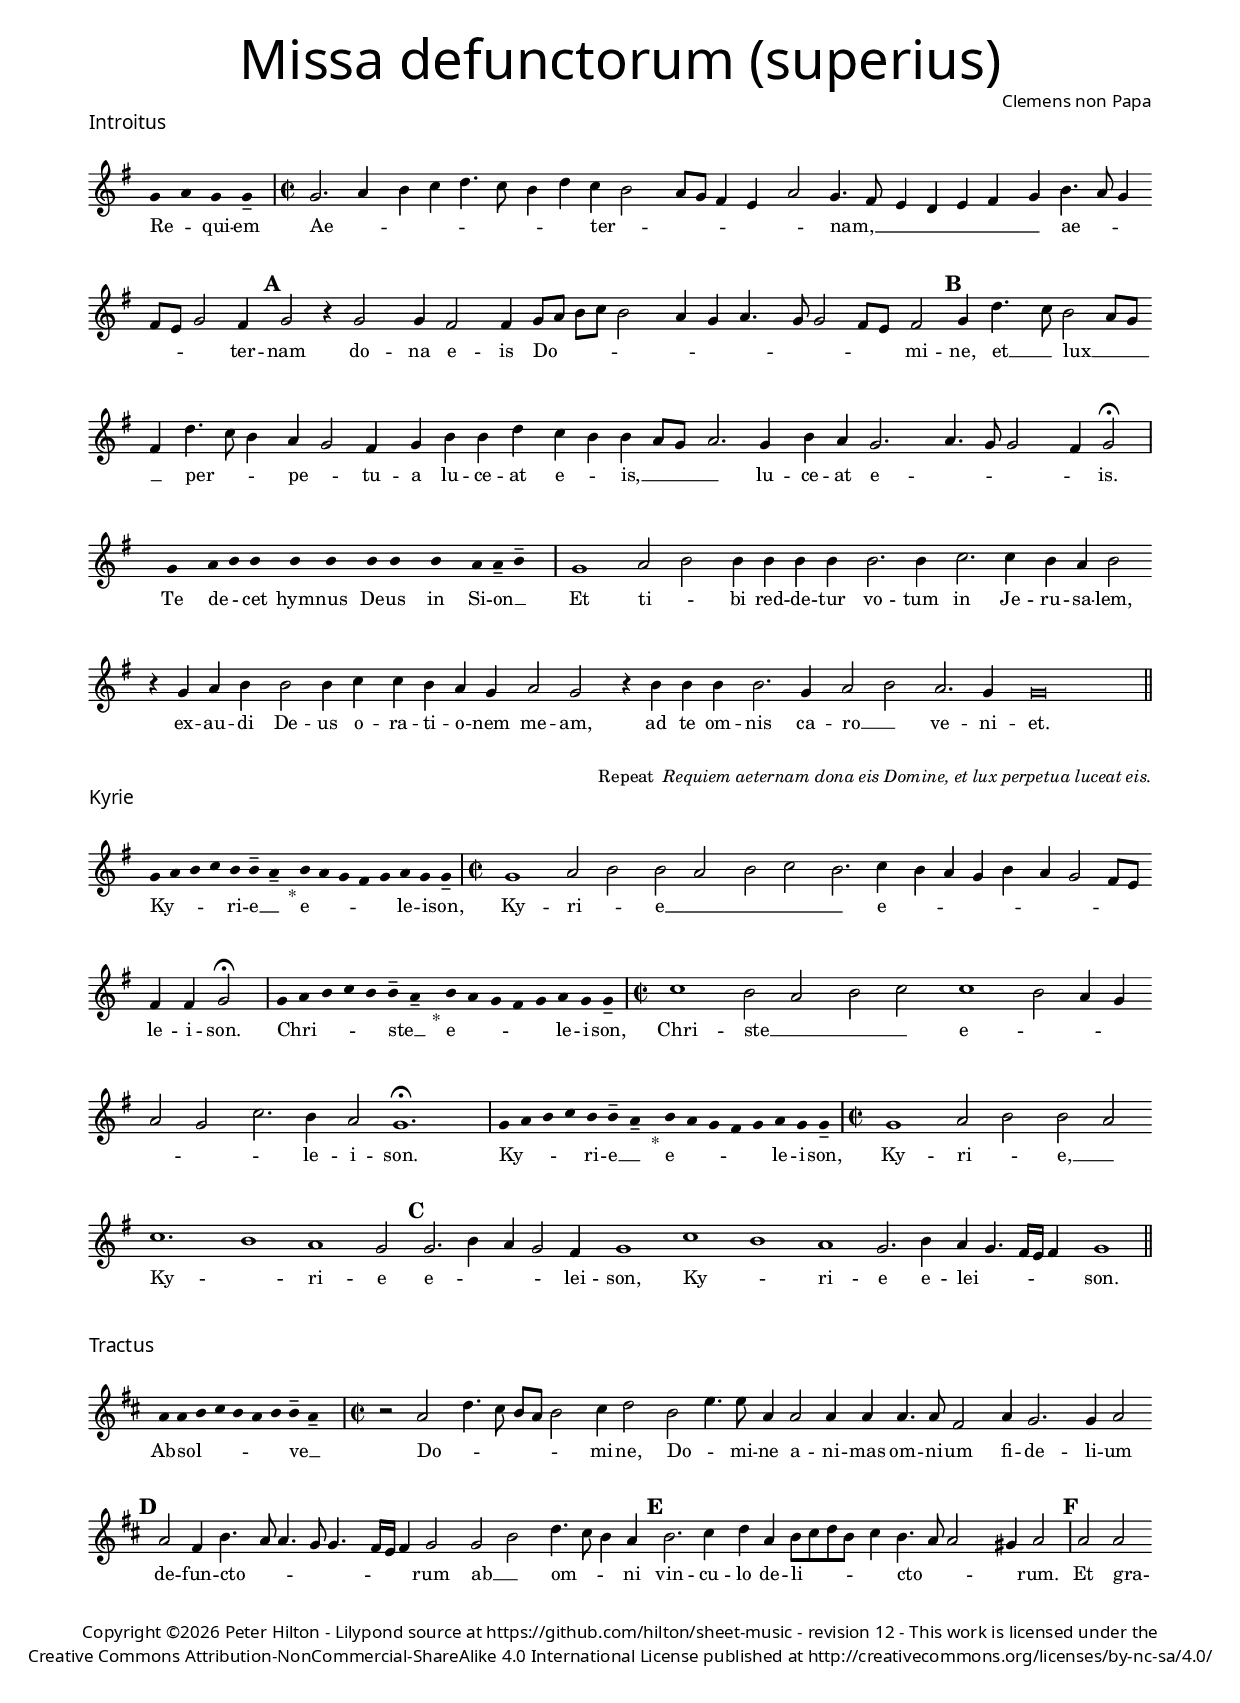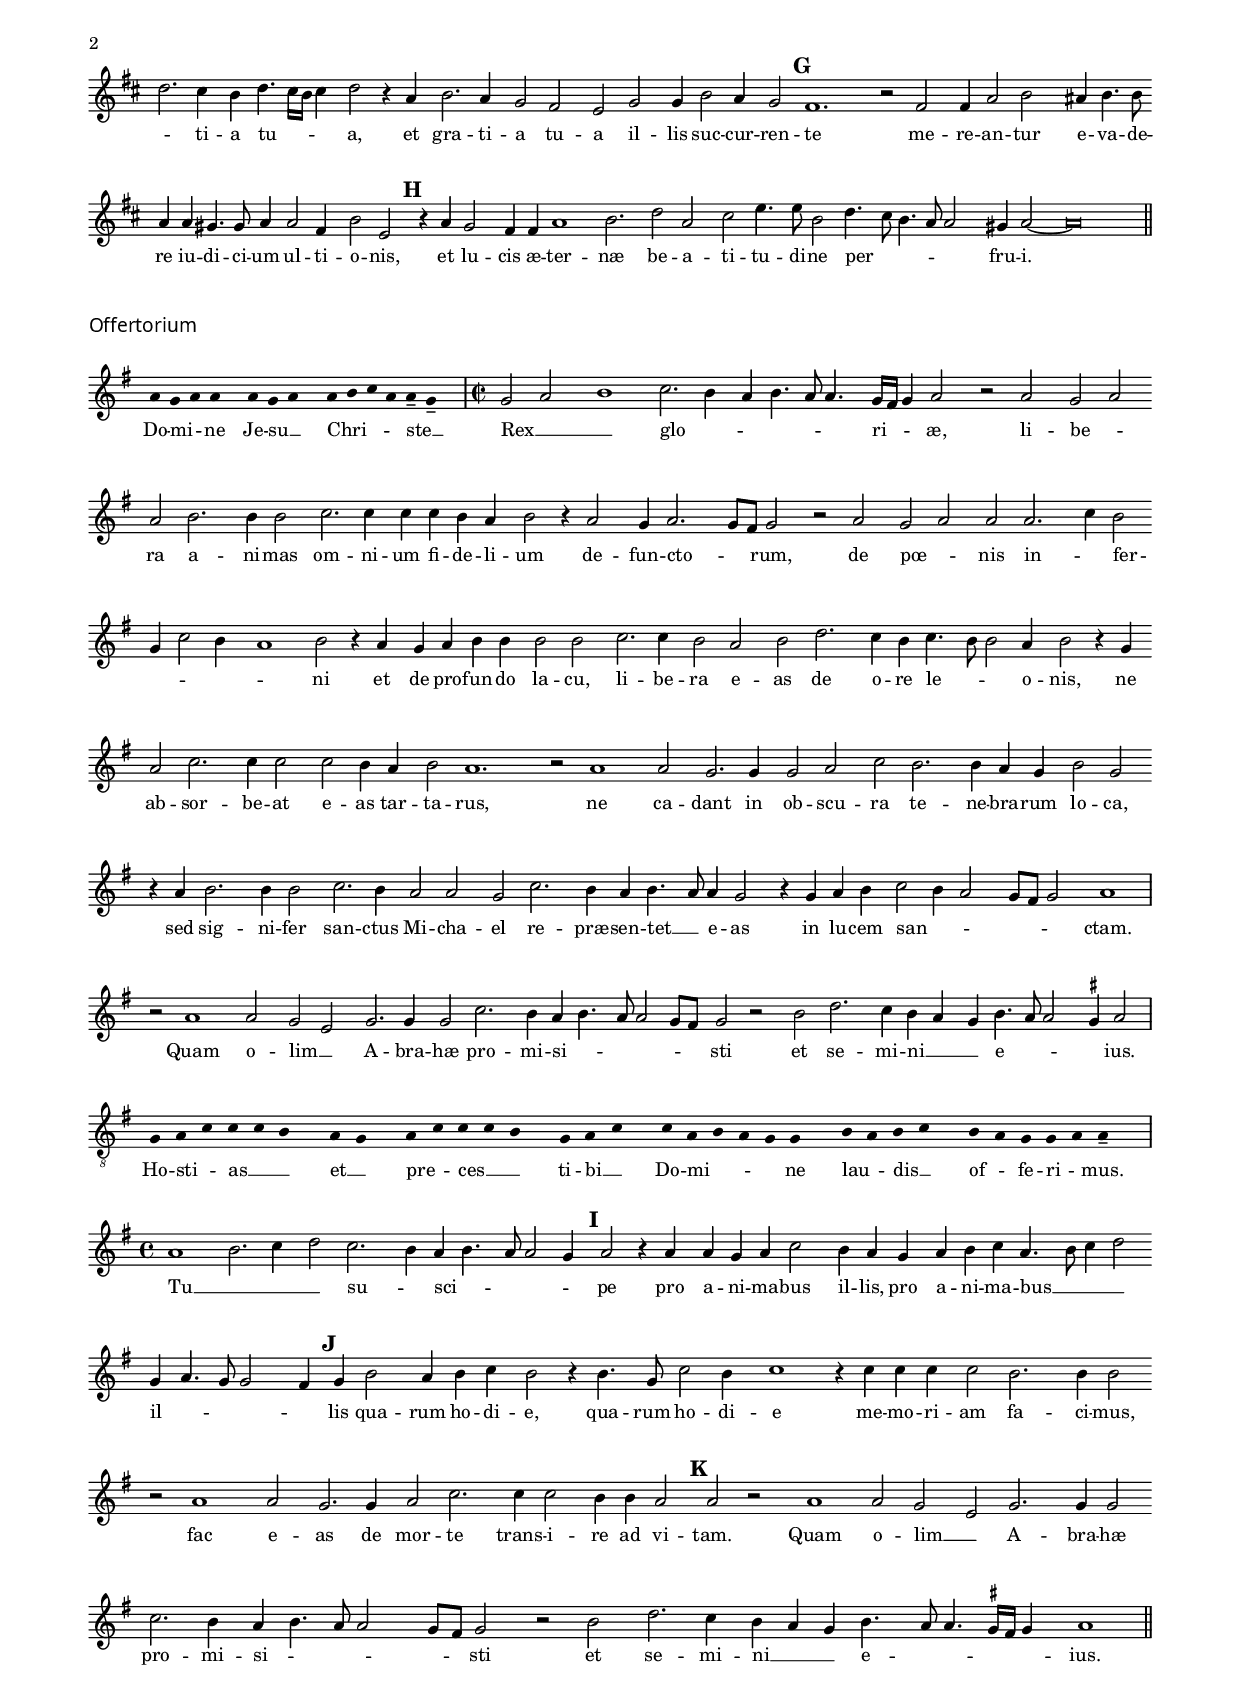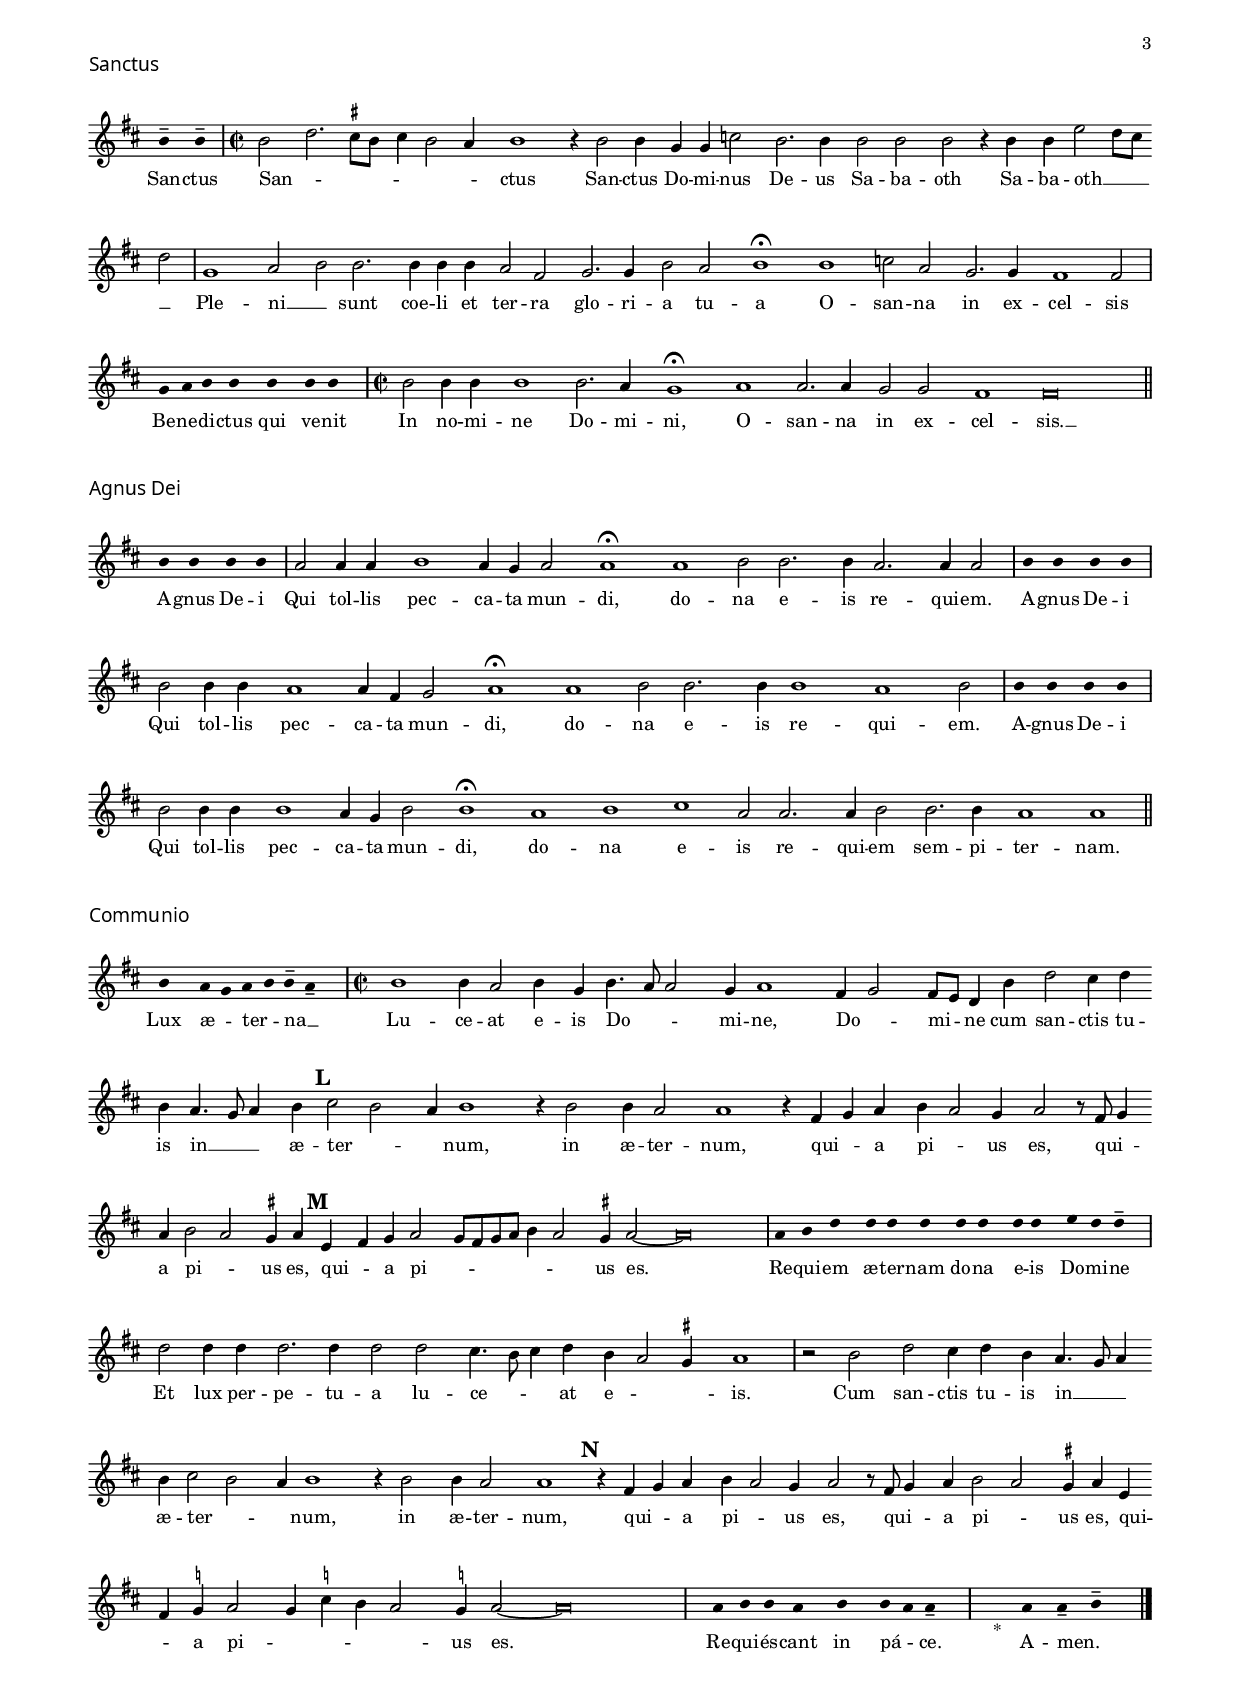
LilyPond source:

% http://www.cpdl.org/wiki/index.php/Missa_pro_defunctis_(Jacobus_Clemens_non_Papa)
% Copyright ©2024 Peter Hilton - https://github.com/hilton

\version "2.24.2"
\pointAndClickOff
revision = "12"

#(set-global-staff-size 15)

\paper {
	#(define fonts (make-pango-font-tree "Century Schoolbook L" "Source Sans Pro" "Luxi Mono" (/ 15 20)))
	annotate-spacing = ##f
	two-sided = ##t
	inner-margin = 15\mm
	outer-margin = 15\mm
	top-margin = 10\mm
	bottom-margin = 10\mm
	markup-system-spacing = #'( (padding . 4) )
	system-system-spacing = #'( (basic-distance . 15) (padding . 2) (stretchability . 100) )
	indent = 0
	ragged-bottom = ##f
	ragged-last-bottom = ##t
} 

year = #(strftime "©%Y" (localtime (current-time)))

\header {
	title = \markup \medium \fontsize #6 \override #'(font-name . "Source Sans Pro Light") {
		"Missa defunctorum (superius)"
	}
	composer = \markup \sans { Clemens non Papa }
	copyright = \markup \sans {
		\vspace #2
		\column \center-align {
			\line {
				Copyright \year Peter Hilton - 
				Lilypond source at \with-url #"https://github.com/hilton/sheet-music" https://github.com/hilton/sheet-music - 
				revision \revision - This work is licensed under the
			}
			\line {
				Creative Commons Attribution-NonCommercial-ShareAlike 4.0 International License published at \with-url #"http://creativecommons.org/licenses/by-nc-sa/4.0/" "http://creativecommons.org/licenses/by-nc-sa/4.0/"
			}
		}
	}
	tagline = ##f
}

\layout {
	ragged-right = ##f
	ragged-last = ##f
	\context {
		\Score
		\override SpanBar.transparent = ##t
		\override BarLine.transparent = ##t
		\remove "Bar_number_engraver"
		\remove "Metronome_mark_engraver"
		\override VerticalAxisGroup.staff-staff-spacing = #'((basic-distance . 10) (stretchability . 50))
		\override SpacingSpanner.base-shortest-duration = #(ly:make-moment 1/8)
	}
	\context { 
		\Voice 
		\override NoteHead.style = #'baroque
		\consists "Horizontal_bracket_engraver"
	}
}


global = { 
	\tempo 2 = 44
	\set Score.barNumberVisibility = #all-bar-numbers-visible
	\set Staff.midiInstrument = "choir aahs"
	\accidentalStyle "forget"
}

globalF = { 
	\key f \major
}


globalC = { 
	\key c \major
}

showBarLine = {
	\once \override Score.BarLine.transparent = ##f
	\once \override Score.SpanBar.transparent = ##f 
}
ficta = { \once \set suggestAccidentals = ##t }


% INTROITUS

soprano = \new Voice {
	\relative c' {
		\once \override Staff.TimeSignature.stencil = ##f
		\override Stem.transparent = ##t 
		\cadenzaOn f4 g f f-- \cadenzaOff
		\override Stem.transparent = ##f
		\time 2/2
		\showBarLine\bar "|"
		
		f2. g4 a bes c4. bes8 a4 c bes a2
		g8 f e4 d g2 f4. e8 d4 c d e f a4. g8 f4 e8 d f2 e4 \mark \default f2 r4 f2
		f4 e2 e4 f8 g a bes a2 g4 f g4. f8 f2 e8 d e2 \mark \default f4 c'4. bes8 a2 g8 f
		
		e4 c'4. bes8 a4 g f2 e4 f a a c bes a a g8 f g2. f4 a g f2.
		g4. f8 f2 e4 f2 \fermata \showBarLine \bar "|"
		
		\once \override Staff.TimeSignature.stencil = ##f
		\override Stem.transparent = ##t
		\cadenzaOn s8 f8 s g8 a a s a8 a s a8 a s a8 s g8 g-- a-- s \cadenzaOff
		\override Stem.transparent = ##f
		\showBarLine\bar "|"

		f1 g2 a a4 a a a a2. a4
		bes2. bes4 a g a2 r4 f g a a2 a4 bes bes a g f g2 f
		r4 a a a a2. f4 g2 a g2. f4 f\breve \showBarLine \bar "||"
	}
	\addlyrics {
		Re -- _ qui -- em 
		Ae -- _ _ _ _ _ _ _ ter -- _
		_ _ _ _ _ nam, __ _ _ _ _ _ _ ae -- _ _ _ _ _ ter -- nam do --
		na e -- is Do -- _ _ _ _ _ _ _ _ _ _ _ mi -- ne, et __ _ lux __ _ _
		
		_ per -- _ _ pe -- _ tu -- a lu -- ce -- at e -- _ is, __ _ _ _ lu -- ce -- at e --
		_ _ _ _ is.
		
		Te de -- _ cet hym -- nus De -- us in Si -- on __ _

		Et ti -- _ bi red -- de -- tur vo -- tum
		in Je -- ru -- sa -- lem, ex -- au -- di De -- us o -- ra -- ti  -- o -- nem me -- am,
		ad te om -- nis ca -- ro __ _ ve -- ni -- et.

	}
}

\score {
	\transpose f g {
		<<
		      \new Staff << \globalF \soprano >> 
		>>
	}
	\header {
		piece = \markup \larger \sans { Introitus }
	}
}



\markup {
	\column {
		\fill-line {
			\line { }
			\line { }
			\line \right-align { Repeat \italic " Requiem aeternam dona eis Domine, et lux perpetua luceat eis." }
		}
	}
}

% KYRIE

soprano = \new Voice {
	\relative c' {
		\once \override Staff.TimeSignature.stencil = ##f
		\override Stem.transparent = ##t 
		\cadenzaOn f8 g a bes a a-- g-- s4_"*" a8 g f e f g f f-- \cadenzaOff
		\override Stem.transparent = ##f
		\showBarLine\bar "|"		
		\time 2/2

		f1 g2 a a g a bes a2. bes4 a g f a
		g f2 e8 d e4 e f2 \fermata \showBarLine \bar "|"
		
		\once \override Staff.TimeSignature.stencil = ##f
		\override Stem.transparent = ##t 
		\cadenzaOn f8 g a bes a a-- g-- s4_"*" a8 g f e f g f f-- \cadenzaOff
		\override Stem.transparent = ##f
		\showBarLine\bar "|"
		\time 2/2
		
		bes1 a2 g a bes bes1 a2 g4 f
		g2 f bes2. a4 g2 f1. \fermata \showBarLine\bar "|"
		
		\once \override Staff.TimeSignature.stencil = ##f
		\override Stem.transparent = ##t 
		\cadenzaOn f8 g a bes a a-- g-- s4_"*" a8 g f e f g f f-- \cadenzaOff
		\override Stem.transparent = ##f
		\showBarLine\bar "|"
		\time 2/2
		
		f1 g2 a a g bes1. a1 g1 f2 \mark #3 f2. a4 g f2 e4
		f1 bes a g f2. a4 g f4. e16 d e4 f1 \showBarLine \bar "||"
	}
	\addlyrics {
		Ky -- _ _ _ ri -- e __ _ e -- _ _ _ _ le -- i -- son,
		Ky -- ri -- _ e __ _ _ _ _ e -- _ _ _ _ _ _ _ _ le -- i -- son.
		
		Chri -- _ _ _ _ ste __ _ e -- _ _ _ _ le -- i -- son,
		Chri -- ste __ _ _ _ e -- _ _ _ _ _ _ le -- i -- son.
		
		Ky -- _ _ _ ri -- e __ _ e -- _ _ _ _ le -- i -- son,
		Ky -- ri -- _ e, __ _ Ky -- _ ri -- e e -- _ _ _ lei -- 
		son, Ky -- _ ri -- e e -- lei -- _ _ _ _ son.
	}
}

\score {
	\transpose f g {
	  	<< 
			\new Staff << \globalF \soprano >> 
		>> 
	}
	\header {
		piece = \markup \larger \sans { Kyrie }
	}
}


% TRACTUS

soprano = \new Voice {
	\relative c'' {
		\once \override Staff.TimeSignature.stencil = ##f
		\override Stem.transparent = ##t \cadenzaOn
		g8 g a b a g a a-- g-- s
		\cadenzaOff \override Stem.transparent = ##f
		\showBarLine \bar "|" \time 2/2
		
		r2 g2 c4. b8 a g a2 b4 c2 a d4. d8 |
		g,4 g2 g4 g g4. g8 e2 g4 f2. f4 g2 | \mark #4 g e4 a4. g8 g4. f8 f4.

		e16 d e4 f2 | f a c4. b8 a4 g \mark #5 a2. b4 | c g a8 b c a b4 a4. g8 g2
		fis4 g2 \showBarLine \bar "|" 
		\mark #6 g g c2. b4 | a c4. b16 a b4 c2 r4 g a2. g4
		f2 e d f f4 a2 g4 | f2 \mark #7 e1. r2 e
		e4 g2 a2 gis4 a4. a8 g4 g fis4. fis8 g4 g2 e4 | a2 d, \mark #8 r4 g4 f2

		e4 e g1 a2. c2 g2 b2 d4. d8 a2 c4. b8 a4. g8 g2 
		fis4 g2 ~ g\breve \showBarLine \bar "||"

	}
	\addlyrics {
		Ab -- sol -- _ _ _ _ _ ve __ _ 
		Do -- _ _ _ _ _ mi -- ne, Do -- _ mi -- 
		ne a -- ni -- mas om -- ni -- um fi -- de -- li -- um de -- fun -- cto -- _ _ _ _

		_ _ _ rum ab __ _ om -- _ _ ni vin -- cu -- lo de -- li -- _ _ _ _ cto -- _ _
		_ rum. Et gra -- _ ti -- a tu -- _ _ _ a, et gra -- ti -- 
		a tu -- a il -- lis suc -- cur -- ren -- te me -- 
		re -- an -- tur e -- va -- de -- re iu -- di -- ci -- um ul -- ti -- o -- nis, et lu -- 

		cis æ -- ter -- næ be -- a -- ti -- tu -- di -- ne per -- _ _ _ _
		fru -- i.
	}
}

\score {
	\transpose f g {
	  	<< 
			\new Staff << \globalC \soprano >> 
		>> 
	}
	\header {
		piece = \markup \larger \sans { Tractus }
	}
}

% OFFERTORIUM

soprano = \new Voice {
	\relative c' {
		\once \override Staff.TimeSignature.stencil = ##f
		\override Stem.transparent = ##t \cadenzaOn
		g'8 f g g s g8 f g s g8 a bes g g-- f-- s
		\cadenzaOff \override Stem.transparent = ##f
		\showBarLine \bar "|" \time 2/2
		
		f2 g a1 bes2. a4 g a4. g8 g4. f16 e f4 g2 |
		r2 g f g g a2. a4 a2 bes2. bes4 bes bes a g | a2 r4 g2

		f4 g2. f8 e f2 r g f g g g2. bes4 a2 f4 bes2 a4 |
		g1 a2 r4 g f g a a a2 a bes2. bes4 a2 g |
		a2 c2. bes4 a bes4. a8 a2 g4 a2 r4 f g2 bes2. bes4 bes2 |
		bes2 a4 g a2 g1. r2 g1 g2 f2. f4 f2 g |

		bes a2. a4 g f a2 f r4 g a2. a4 a2 bes2. a4 |
		g2 g f bes2. a4 g a4. g8 g4 f2 r4 f g a bes2 a4 g2
		f8 e f2 g1 | \showBarLine \bar "|" r2 g1 g2 f d f2. f4 f2 bes2.
		a4 g a4. g8 g2 f8 e f2 r a c2. bes4 a g f a4. g8 g2 \ficta fis4 g2 \showBarLine \bar "|" |
	}
	\addlyrics {
		Do -- mi -- _ ne Je -- su __ _ Chri -- _ _ _ ste __ _
		Rex __ _ _ glo -- _ _ _ _ _ ri -- _ _ æ,
		li -- be -- _ ra a -- ni -- mas om -- ni -- um fi -- de -- li -- um de -- 
		
		fun -- cto -- _ _ rum, de pœ -- _ nis in -- _ fer -- _ _ _
		_ ni et de pro -- fun -- do la -- cu, li -- be -- ra e -- 
		as de o -- re le -- _ _ o -- nis, ne ab -- sor -- be -- at
		e -- as tar -- ta -- rus, ne ca -- dant in ob -- scu -- 

		ra te -- ne -- bra -- rum lo -- ca,  sed sig -- ni -- fer san -- ctus
		Mi -- cha -- el re -- præ -- sen -- tet __ _ e -- as in lu -- cem san -- _ _
		_ _ _ ctam. Quam o -- lim __ _ A -- bra -- hæ pro -- 
		mi -- si -- _ _ _ _ _ sti et se -- mi -- ni __ _ _ e -- _ _ _ ius.
	}
}

\score {
	\transpose f g {
	  	<< 
			\new Staff << \globalF \soprano >> 
		>> 
	}
	\header {
		piece = \markup \larger \sans { Offertorium }
	}
}

\score {
	\transpose f g {
	\new Staff <<
		\key f \major
		\new Voice = "tenor" {
			\relative c {
				\clef "treble_8"
				\once \omit Staff.TimeSignature
				\cadenzaOn
				\override Stem.transparent = ##t 
				f4 g bes bes bes a s  g f s  g bes bes bes a s  f g bes s  bes g a g f f s  a g a bes s  a g f f g g-- s \showBarLine\bar "|"
				\cadenzaOff
			}
		}
		\addlyrics {
			Ho -- sti -- _ as __ _ _ et __ _ pre -- _ ces __ _ _ ti -- bi __ _ 
			Do -- mi -- _ _ _ ne lau -- _ dis __ _ of -- _ fe -- ri -- _ mus.
		}
	>>
	}
}


soprano = \new Voice {
	\relative c'' {
		\set Score.rehearsalMarkFormatter = #format-mark-alphabet
		\set Score.currentBarNumber = #67
		g1 a2. bes4 |
		c2 bes2. a4 g a4. g8 g2 f4 | \mark #9 g2 r4 g g f g bes2 a4 g f |
		g a bes g4. a8 bes4 c2 f,4 g4. f8 f2 e4 \mark #10 f a2 g4 a bes a2 r4 a4. 
		f8 bes2 a4 | bes1 r4 bes bes bes bes2 a2. a4 a2 r g1

		g2 f2. f4 g2 bes2. bes4 bes2 a4 a g2 \mark #11 g r g1
		g2 f d f2. f4 f2 bes2. a4 g a4. g8 g2 f8 e f2
		r a c2. bes4 a g f a4. g8 g4. \ficta fis16 e \ficta fis4 g1 \showBarLine \bar "||" |
	}
	\addlyrics {
		Tu __ _ _
		_ su -- _ sci -- _ _ _ _ pe pro a -- ni -- ma -- bus il -- lis, pro
		a -- ni -- ma -- bus __ _ _ _ il -- _ _ _ _ lis qua -- rum ho -- di -- e, qua -- 
		rum ho -- di -- e me -- mo -- ri -- am fa -- ci -- mus, fac

		e -- as de mor -- te trans -- i -- re ad vi -- tam. Quam
		o -- lim __ _ A -- bra -- hæ pro -- mi -- si -- _ _ _ _ _ sti
		et se -- mi -- ni __ _ _ e -- _ _ _ _ _ ius.
	}
}

\score {
	\transpose f g {
	  	<< 
			\new Staff << \globalF \soprano >> 
		>> 
	}
}

\pageBreak

% SANCTUS 

soprano = \new Voice {
	\relative c'' {
		\once \override Staff.TimeSignature.stencil = ##f
		\override Stem.transparent = ##t a4-- a-- \override Stem.transparent = ##f
		\showBarLine\bar "|"
		\time 2/2
		
		a2 c2. \ficta b!8 a b4 a2 g4 a1 r4 a2 a4 f f
		bes2 a2. a4 a2 a a r4 a a d2 c8 b c2 \showBarLine \bar "|"
		f,1 g2 a a2. a4 a a g2 e f2. f4 a2 g a1 \fermata
		a1 bes2 g f2. f4 e1 e2 \showBarLine \bar "|"
	}
	\addlyrics {
		San -- ctus
		San -- _ _ _ _ _ _ ctus San -- ctus Do -- mi -- 
		nus De -- us Sa -- ba -- oth Sa -- ba -- oth __ _ _ _
		Ple -- ni __ _ sunt coe -- li et ter -- ra glo -- ri -- a tu -- a
		O -- san -- na in ex -- cel -- sis
	}
}

\score {
	\transpose f g {
	  	<< 
			\new Staff << \globalC \soprano >> 
		>> 
	}
	\header {
		piece = \markup \larger \sans { Sanctus }
	}
}

% BENEDICTUS

soprano = \new Voice {
	\relative c' {
		\once \override Staff.TimeSignature.stencil = ##f
		\cadenzaOn
		\override Stem.transparent = ##t f8 g a a s a s a a s \override Stem.transparent = ##f 
		\cadenzaOff \showBarLine \bar "|"
		\time 2/2
		
		a2 a4 a a1 a2. g4 f1 \fermata g g2. g4
		f2 f e1 e\breve \showBarLine \bar "||"
	}
	\addlyrics {
		Be -- ne -- di -- ctus qui ve -- nit
		In no -- mi -- ne Do -- mi -- ni, O -- san -- na
		in ex -- cel -- sis. __
	}
}

\score {
	\transpose f g {
	  	<< 
			\new Staff << \globalC \soprano >> 
		>> 
	}
}

% AGNUS DEI

soprano = \new Voice {
	\relative c'' {
		\once \override Staff.TimeSignature.stencil = ##f
		\override Stem.transparent = ##t a4 a a a \override Stem.transparent = ##f \showBarLine\bar "|"
		g2 g4 g a1 g4 f g2 g1\fermata g a2 a2. a4 g2. g4 g2 \showBarLine \bar "|"

		\override Stem.transparent = ##t a4 a a a \override Stem.transparent = ##f \showBarLine\bar "|"
		a2 a4 a g1 g4 e f2 g1\fermata g a2 a2. a4 a1 g a2 \showBarLine \bar "|"
		
		\override Stem.transparent = ##t a4 a a a \override Stem.transparent = ##f \showBarLine\bar "|"
		a2 a4 a a1 g4 f a2 a1\fermata g a b g2 g2. g4 a2 a2. a4 g1 g \showBarLine \bar "||"
	}
	\addlyrics {
		A -- gnus De -- i
		Qui tol -- lis pec -- ca -- ta mun -- di, do -- na e -- is re -- qui -- em.
		A -- gnus De -- i
		Qui tol -- lis pec -- ca -- ta mun -- di, do -- na e -- is re -- qui -- em.
		A -- gnus De -- i
		Qui tol -- lis pec -- ca -- ta mun -- di, do -- na e -- is re -- qui -- em sem -- pi -- ter -- nam.
	}
}

\score {
	\transpose f g {
	  	<< 
			\new Staff << \globalC \soprano >> 
		>> 
	}
	\header {
		piece = \markup \larger \sans { Agnus Dei }
	}
}

% COMMUNIO

soprano = \new Voice {
	\relative c' {
		\once \override Staff.TimeSignature.stencil = ##f
		\override Stem.transparent = ##t
		\cadenzaOn a'8 s g f g a a-- g-- s \cadenzaOff
		\override Stem.transparent = ##f
		\showBarLine\bar "|"
		\time 2/2
		
		a1 a4 g2 a4 f a4. g8 g2 f4 g1 e4 f2
		e8 d c4 a' | c2 b4 c a g4. f8 g4 a \mark #11 b2 a g4 a1 r4 a2
		a4 g2 | g1 r4 e f g a g2 f4 g2 r8 e f4 g a2 g2
		
		\ficta fis4 g \mark #12 d | e f g2 f8 e f g a4 g2 \ficta fis4 g2 ~ g\breve | \showBarLine \bar "|" | 

		\once \override Staff.TimeSignature.stencil = ##f
		\override Stem.transparent = ##t 
		\cadenzaOn g8 a c s  c c c s  c c s  c c s  d c c-- s \cadenzaOff
		\override Stem.transparent = ##f
		\showBarLine\bar "|"
		
		c2 c4 c c2. c4 c2 c |
		b4. a8 b4 c a g2 \ficta fis4 g1 | \showBarLine \bar "|"
		r2 a c b4 c a g4. f8 g4 | a b2 a g4 a1 r4 a2
		
		a4 g2 g1 \mark #13 r4 e f g a g2 f4 g2 r8 e f4 g a2 g
		\ficta fis4 g d e \ficta f! g2 f4 \ficta bes a g2 \ficta f!4 g2 ~ g\breve |
		\showBarLine\bar "|"
		\cadenzaOn \override Stem.transparent = ##t
		s8 g8 a a g s  a s  a g g-- s \showBarLine \bar "|"
		s8 s4_"*" s g g-- a-- s8 \showBarLine \bar "|."
		\cadenzaOff
	}
	\addlyrics {
		Lux æ -- _ ter -- _ na __ _ 
		Lu -- ce -- at e -- is Do -- _ _ mi -- ne, Do -- _
		mi -- _ ne cum san -- ctis tu -- is in __ _ _ æ -- ter -- _ _ num, in
		æ -- ter -- num, qui -- _ a pi -- _ us es, qui -- _ a pi -- _
		us es, qui -- _ a pi -- _ _ _ _ _ _ us es.

		Re -- qui -- em æ -- ter -- nam do -- na e -- is Do -- mi -- ne 
		Et lux per -- pe -- tu -- a lu -- 
		ce -- _ _ at e -- _ _ is.
		Cum san -- ctis tu -- is in __ _ _ æ -- ter -- _ _ num, in

		æ -- ter -- num, qui -- _ a pi -- _ us es, qui -- _ a pi -- _
		us es, qui -- _ a pi -- _ _ _ _ us es.

		Re -- qui -- és -- cant in pá -- _ ce. A -- men. _
	}
}

\score {
	\transpose f g {
	  	<< 
			\new Staff << \globalC \soprano >> 
		>> 
	}
	\header {
		piece = \markup \larger \sans { Communio }
	}
}
